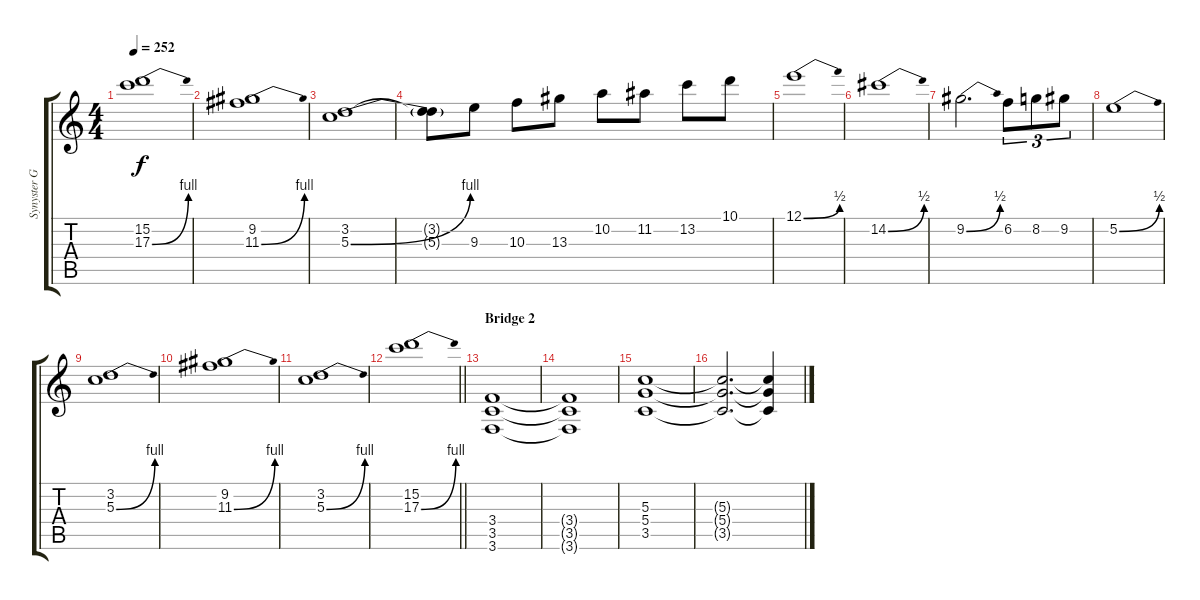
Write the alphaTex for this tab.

\track ("Synyster Gates" "Synyster G") {instrument distortionguitar}
\staff {score tabs}
\tuning (E4 B3 G3 D3 A2 D2) {hide}
\ts (4 4)
\tempo 252
\clef g2
\ks c
(15.2 17.3{be (bend 0 0 60 4)}).1{dy f} |
(9.2 11.3{be (bend 0 0 60 4)}).1 |
(3.2 5.3{be (bend 0 0 60 4)}).1 |
(3.2{t} 5.3{t}).8 9.3.8 10.3.8 13.3.8 10.2.8 11.2.8 13.2.8 10.1.8 |
12.1{be (bend 0 0 60 2)}.1 |
14.2{be (bend 0 0 60 2)}.1 |
9.2{be (bend 0 0 60 2)}.2{d} 6.2.8{tu (3 2)} 8.2.8{tu (3 2)} 9.2.8{tu (3 2)} |
5.2{be (bend 0 0 60 2)}.1 |
(3.2 5.3{be (bend 0 0 60 4)}).1 |
(9.2 11.3{be (bend 0 0 60 4)}).1 |
(3.2 5.3{be (bend 0 0 60 4)}).1 |
\barLineRight lightlight
(15.2 17.3{be (bend 0 0 60 4)}).1 |
\section ("" "Bridge 2")
(3.4 3.5 3.6).1 |
(3.4{t} 3.5{t} 3.6{t}).1 |
(5.3 5.4 3.5).1 |
(5.3{t} 5.4{t} 3.5{t}).2{d} (5.3{t} 5.4{t} 3.5{t}).4
